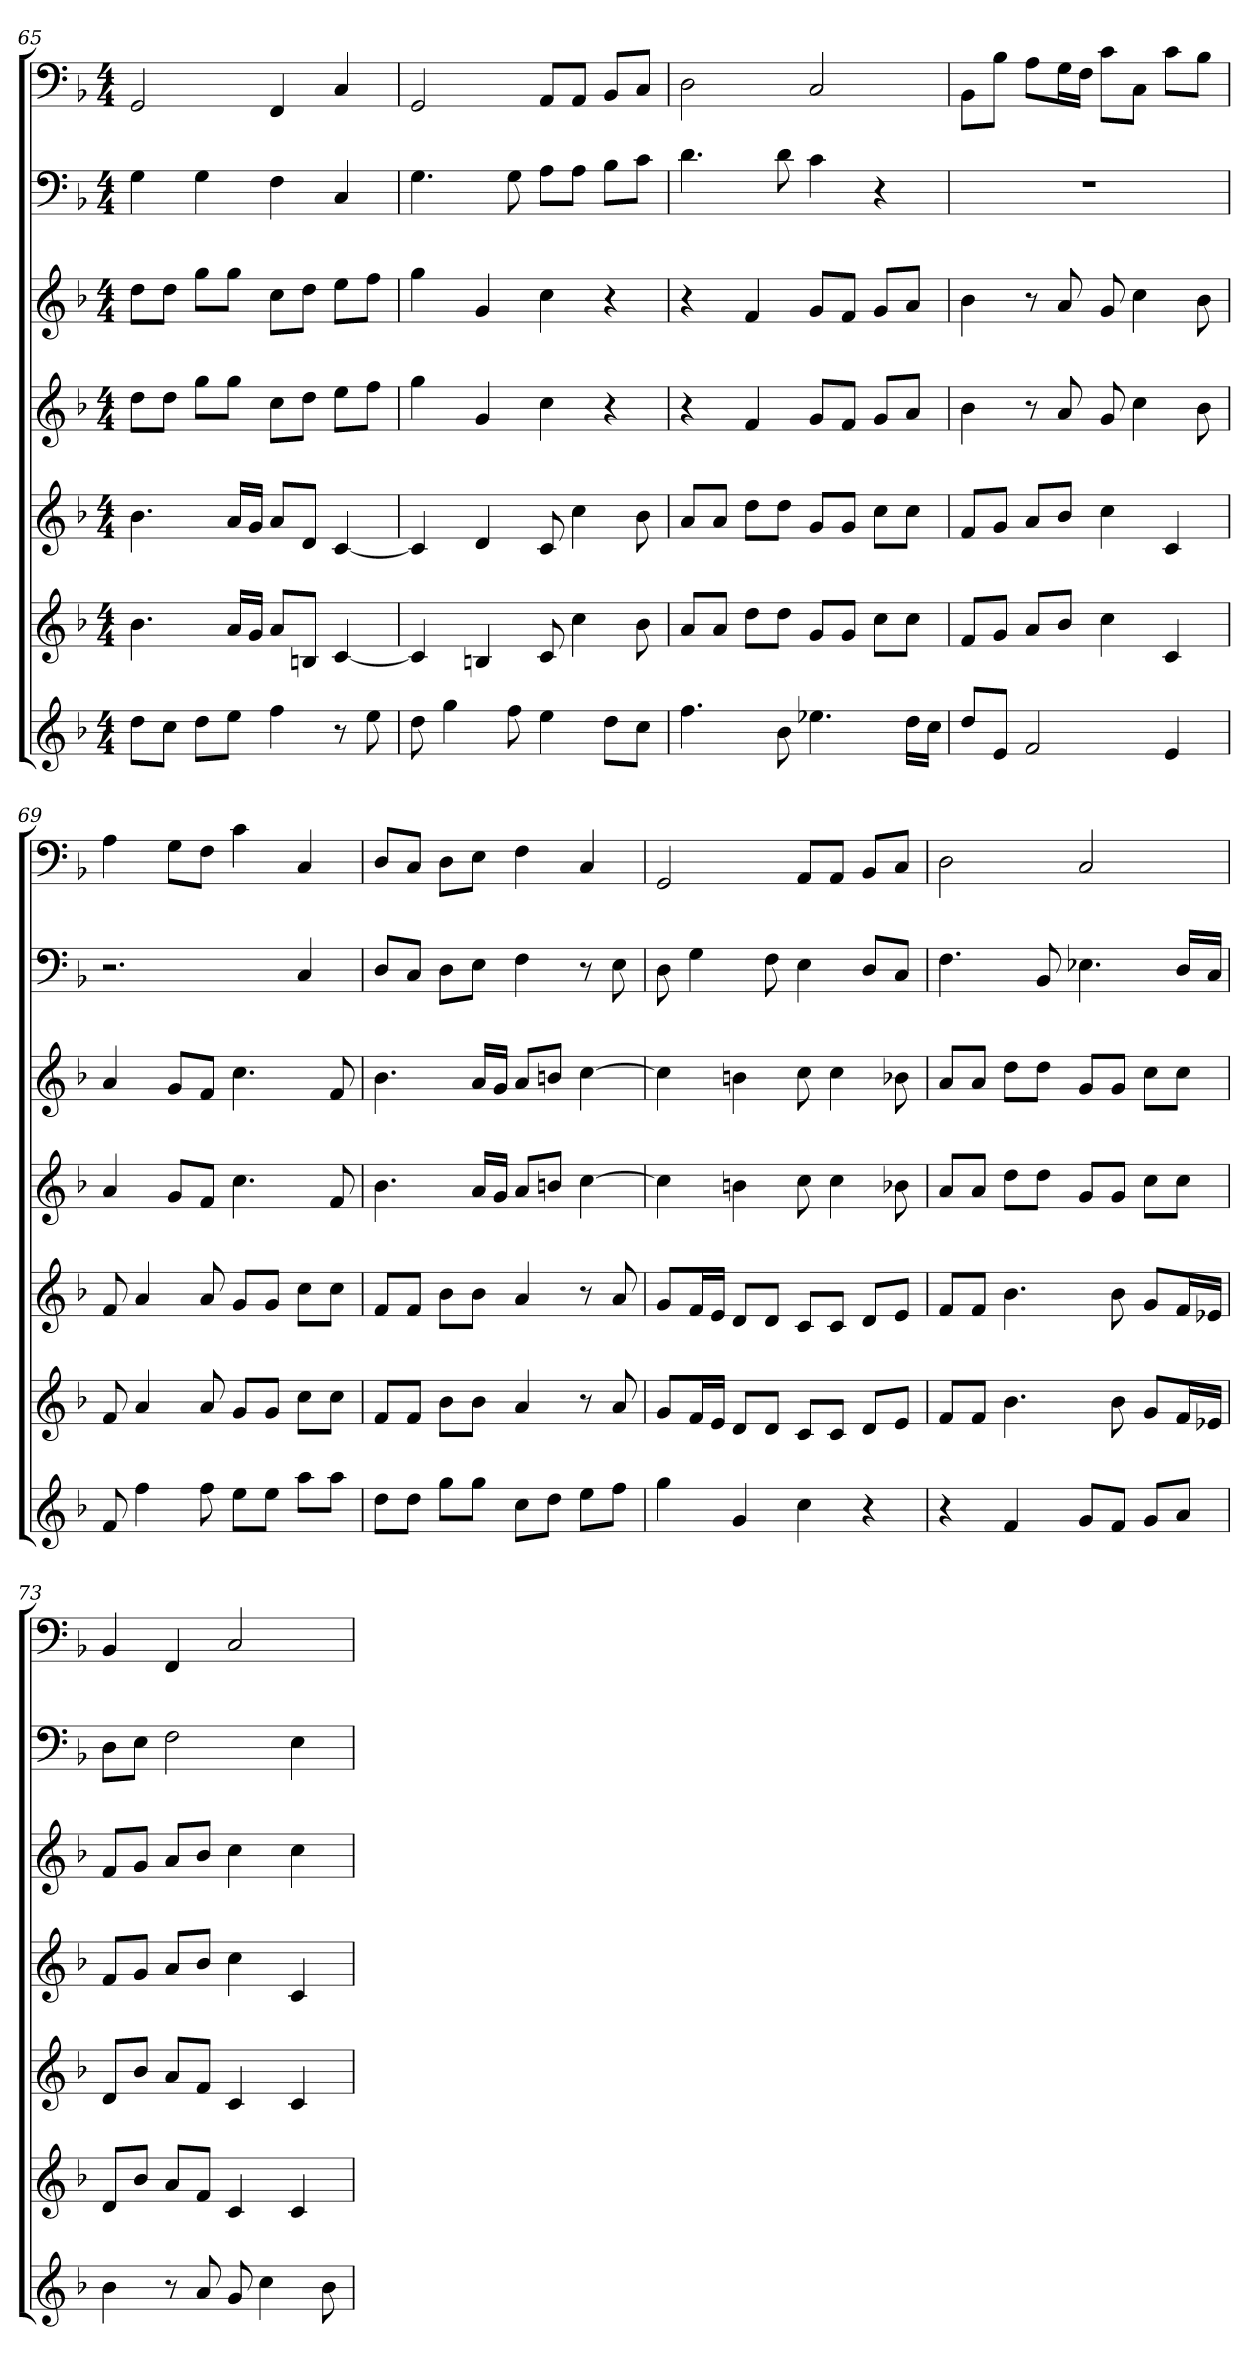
**kern	**kern	**kern	**kern	**kern	**kern	**kern
*part7	*part6	*part5	*part4	*part3	*part2	*part1
*staff7	*staff6	*staff5	*staff4	*staff3	*staff2	*staff1
*clefG2	*clefG2	*clefG2	*clefG2	*clefG2	*clefF4	*clefF4
*k[b-]	*k[b-]	*k[b-]	*k[b-]	*k[b-]	*k[b-]	*k[b-]
*F:	*F:	*F:	*F:	*F:	*F:	*F:
*M4/4	*M4/4	*M4/4	*M4/4	*M4/4	*M4/4	*M4/4
=65	=65	=65	=65	=65	=65	=65
8dd\L	4.b-	4.b-	8dd\L	8dd\L	4G	2GG
8cc\J	.	.	8dd\J	8dd\J	.	.
8dd\L	.	.	8gg\L	8gg\L	4G	.
8ee\J	16a/LL	16a/LL	8gg\J	8gg\J	.	.
.	16g/JJ	16g/JJ	.	.	.	.
4ff	8a/L	8a/L	8cc\L	8cc\L	4F	4FF
.	8Bn/J	8d/J	8dd\J	8dd\J	.	.
8r	[4c	[4c	8ee\L	8ee\L	4C	4C
8ee	.	.	8ff\J	8ff\J	.	.
=66	=66	=66	=66	=66	=66	=66
8dd	4c]	4c]	4gg	4gg	4.G	2GG
4gg	.	.	.	.	.	.
.	4Bn	4d	4g	4g	.	.
8ff	.	.	.	.	8G	.
4ee	8c	8c	4cc	4cc	8A\L	8AA/L
.	4cc	4cc	.	.	8A\J	8AA/J
8dd\L	.	.	4r	4r	8B-\L	8BB-/L
8cc\J	8b-	8b-	.	.	8c\J	8C/J
=67	=67	=67	=67	=67	=67	=67
4.ff	8a/L	8a/L	4r	4r	4.d	2D
.	8a/J	8a/J	.	.	.	.
.	8dd\L	8dd\L	4f	4f	.	.
8b-	8dd\J	8dd\J	.	.	8d	.
4.ee-X	8g/L	8g/L	8g/L	8g/L	4c	2C
.	8g/J	8g/J	8f/J	8f/J	.	.
.	8cc\L	8cc\L	8g/L	8g/L	4r	.
16dd\LL	8cc\J	8cc\J	8a/J	8a/J	.	.
16cc\JJ	.	.	.	.	.	.
=68	=68	=68	=68	=68	=68	=68
8dd/L	8f/L	8f/L	4b-	4b-	1r	8BB-\L
8e/J	8g/J	8g/J	.	.	.	8B-\J
2f	8a/L	8a/L	8r	8r	.	8A\L
.	8b-/J	8b-/J	8a	8a	.	16G\L
.	.	.	.	.	.	16F\JJ
.	4cc	4cc	8g	8g	.	8c\L
.	.	.	4cc	4cc	.	8C\J
4e	4c	4c	.	.	.	8c\L
.	.	.	8b-	8b-	.	8B-\J
=69	=69	=69	=69	=69	=69	=69
8f	8f	8f	4a	4a	2.r	4A
4ff	4a	4a	.	.	.	.
.	.	.	8g/L	8g/L	.	8G\L
8ff	8a	8a	8f/J	8f/J	.	8F\J
8ee\L	8g/L	8g/L	4.cc	4.cc	.	4c
8ee\J	8g/J	8g/J	.	.	.	.
8aa\L	8cc\L	8cc\L	.	.	4C	4C
8aa\J	8cc\J	8cc\J	8f	8f	.	.
=70	=70	=70	=70	=70	=70	=70
8dd\L	8f/L	8f/L	4.b-	4.b-	8D/L	8D/L
8dd\J	8f/J	8f/J	.	.	8C/J	8C/J
8gg\L	8b-\L	8b-\L	.	.	8D\L	8D\L
8gg\J	8b-\J	8b-\J	16a/LL	16a/LL	8E\J	8E\J
.	.	.	16g/JJ	16g/JJ	.	.
8cc\L	4a	4a	8a/L	8a/L	4F	4F
8dd\J	.	.	8bn/J	8bn/J	.	.
8ee\L	8r	8r	[4cc	[4cc	8r	4C
8ff\J	8a	8a	.	.	8E	.
=71	=71	=71	=71	=71	=71	=71
4gg	8g/L	8g/L	4cc]	4cc]	8D	2GG
.	16f/L	16f/L	.	.	4G	.
.	16e/JJ	16e/JJ	.	.	.	.
4g	8d/L	8d/L	4bn	4bn	.	.
.	8d/J	8d/J	.	.	8F	.
4cc	8c/L	8c/L	8cc	8cc	4E	8AA/L
.	8c/J	8c/J	4cc	4cc	.	8AA/J
4r	8d/L	8d/L	.	.	8D/L	8BB-/L
.	8e/J	8e/J	8b-X	8b-X	8C/J	8C/J
=72	=72	=72	=72	=72	=72	=72
4r	8f/L	8f/L	8a/L	8a/L	4.F	2D
.	8f/J	8f/J	8a/J	8a/J	.	.
4f	4.b-	4.b-	8dd\L	8dd\L	.	.
.	.	.	8dd\J	8dd\J	8BB-	.
8g/L	.	.	8g/L	8g/L	4.E-X	2C
8f/J	8b-	8b-	8g/J	8g/J	.	.
8g/L	8g/L	8g/L	8cc\L	8cc\L	.	.
8a/J	16f/L	16f/L	8cc\J	8cc\J	16D/LL	.
.	16e-X/JJ	16e-X/JJ	.	.	16C/JJ	.
=73	=73	=73	=73	=73	=73	=73
4b-	8d/L	8d/L	8f/L	8f/L	8D\L	4BB-
.	8b-/J	8b-/J	8g/J	8g/J	8E\J	.
8r	8a/L	8a/L	8a/L	8a/L	2F	4FF
8a	8f/J	8f/J	8b-/J	8b-/J	.	.
8g	4c	4c	4cc	4cc	.	2C
4cc	.	.	.	.	.	.
.	4c	4c	4c	4cc	4E	.
8b-	.	.	.	.	.	.
=	=	=	=	=	=	=
*-	*-	*-	*-	*-	*-	*-
